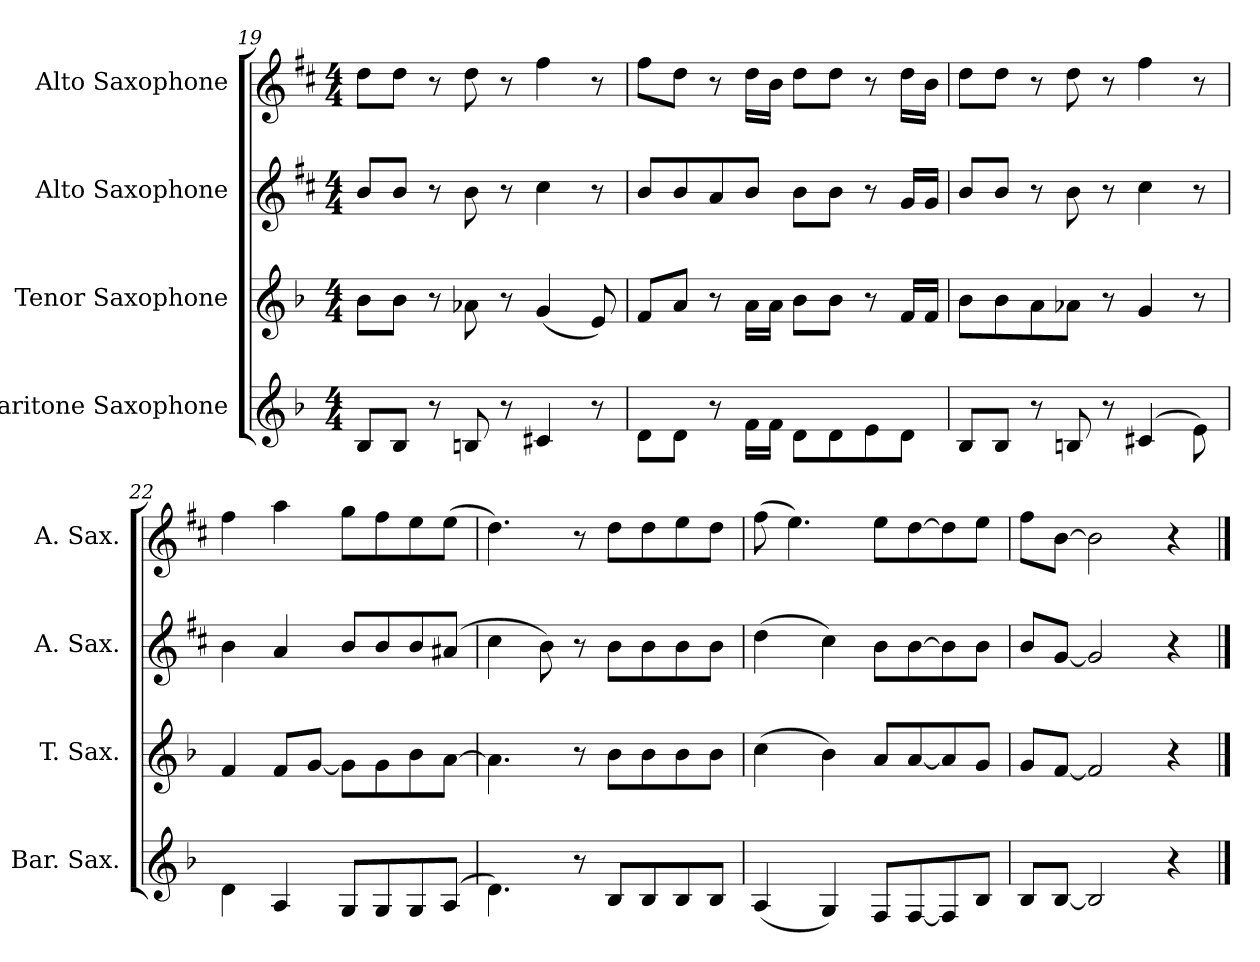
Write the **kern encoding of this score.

**kern	**kern	**kern	**kern
*part4	*part3	*part2	*part1
*staff4	*staff3	*staff2	*staff1
*I"Baritone Saxophone	*I"Tenor Saxophone	*I"Alto Saxophone	*I"Alto Saxophone
*I'Bar. Sax.	*I'T. Sax.	*I'A. Sax.	*I'A. Sax.
*clefG2	*clefG2	*clefG2	*clefG2
*ITrd12c21	*ITrd8c14	*ITrd5c9	*ITrd5c9
*k[b-]	*k[b-]	*k[b-]	*k[b-]
*M4/4	*M4/4	*M4/4	*M4/4
=19	=19	=19	=19
8BB-/L	8B-\L	8d/L	8f\L
8BB-/J	8B-\J	8d/J	8f\J
8r	8r	8r	8r
8BBn/	8A-X\	8d\	8f\
8r	8r	8r	8r
4C#X/	(<4G/	4e\	4a\
8r	8E/)	8r	8r
!!LO:PB:g=z
=20	=20	=20	=20
8D\L	8F/L	8d/L	8a\L
8D\J	8A/J	8d/	8f\J
8r	8r	8c/	8r
16F\LL	16A\LL	8d/J	16f\LL
16F\JJ	16A\JJ	.	16d\JJ
8D\L	8B-\L	8d\L	8f\L
8D\	8B-\J	8d\J	8f\J
8E\	8r	8r	8r
8D\J	16F/LL	16B-/LL	16f\LL
.	16F/JJ	16B-/JJ	16d\JJ
=21	=21	=21	=21
8BB-/L	8B-\L	8d/L	8f\L
8BB-/J	8B-\	8d/J	8f\J
8r	8A\	8r	8r
8BBn/	8A-X\J	8d\	8f\
8r	8r	8r	8r
(>4C#X/	4G/	4e\	4a\
8E\)	8r	8r	8r
=22	=22	=22	=22
4D\	4F/	4d\	4a\
4AA/	8F/L	4c/	4cc\
.	[8G/J	.	.
8GG/L	8G\L]	8d/L	8b-\L
8GG/	8G\	8d/	8a\
8GG/	8B-\	8d/	8g\
(<8AA/J	[8A\J	(<8c#X/J	(>8g\J
=23	=23	=23	=23
4.D\)	4.A\]	4e\	4.f\)
.	.	8d\)	.
8r	8r	8r	8r
8BB-/L	8B-\L	8d\L	8f\L
8BB-/	8B-\	8d\	8f\
8BB-/	8B-\	8d\	8g\
8BB-/J	8B-\J	8d\J	8f\J
=24	=24	=24	=24
(<4AA/	(>4c\	(>4f\	(>8a\
.	.	.	4.g\)
4GG/)	4B-\)	4e\)	.
8FF/L	8A/L	8d\L	8g\L
[8FF/	[8A/	[8d\	[8f\
8FF/]	8A/]	8d\]	8f\]
8BB-/J	8G/J	8d\J	8g\J
!!LO:LB:g=z
=25	=25	=25	=25
8BB-/L	8G/L	8d/L	8a\L
[8BB-/J	[8F/J	[8B-/J	[8d\J
2BB-/]	2F/]	2B-/]	2d\]
4r	4r	4r	4r
==	==	==	==
*-	*-	*-	*-
